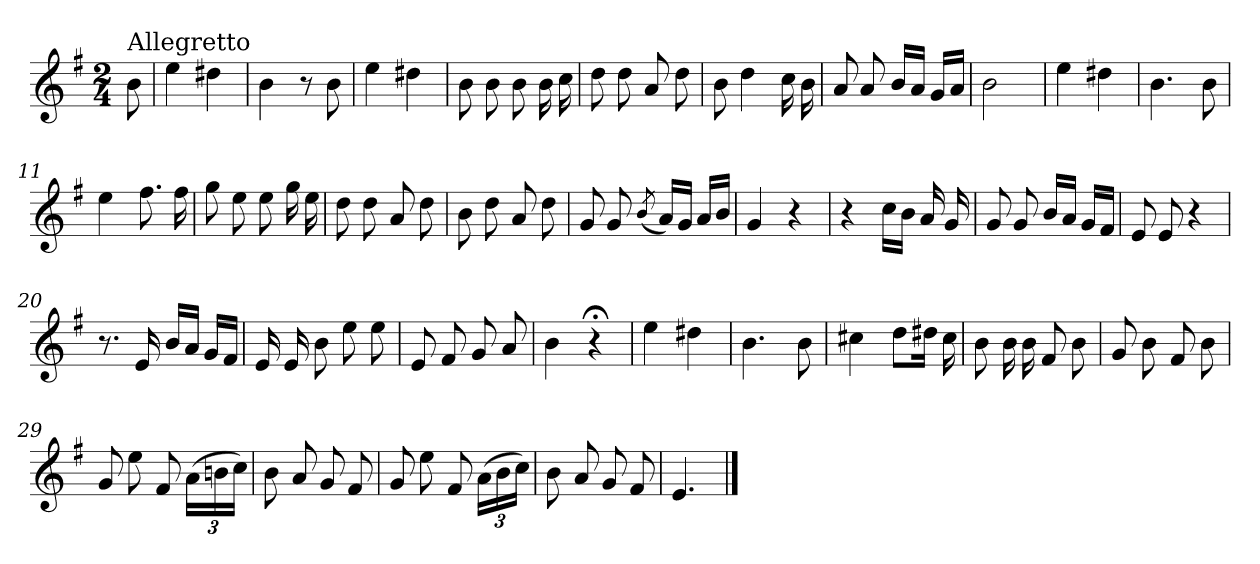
**kern
*part1
*staff1
*clefG2
*k[f#]
*e:
*M2/4
=
!LO:TX:a:t=Allegretto
8b\
=1
4ee\
4dd#X\
=2
4b\
8r
8b\
=3
4ee\
4dd#X\
=4
8b\
8b\
8b\
16b\
16cc\
=5
8dd\
8dd\
8a/
8dd\
=6
8b\
4dd\
16cc\
16b\
=7
8a/
8a/
16b/LL
16a/JJ
16g/LL
16a/JJ
=8
2b\
!!LO:LB:g=z
=9
4ee\
4dd#X\
=10
4.b\
8b\
=11
4ee\
8.ff#\
16ff#\
=12
8gg\
8ee\
8ee\
16gg\
16ee\
=13
8dd\
8dd\
8a/
8dd\
=14
8b\
8dd\
8a/
8dd\
=15
8g/
8g/
(<8qb/
16a/LL)
16g/JJ
16a/LL
16b/JJ
=16
4g/
4r
=17
4r
16cc\LL
16b\JJ
16a/
16g/
!!LO:LB:g=z
=18
8g/
8g/
16b/LL
16a/JJ
16g/LL
16f#/JJ
=19
8e/
8e/
4r
=20
8.r
16e/
16b/LL
16a/JJ
16g/LL
16f#/JJ
=21
16e/
16e/
8b\
8ee\
8ee\
=22
8e/
8f#/
8g/
8a/
=23
4b\
4r;<
=24
4ee\
4dd#X\
=25
4.b\
8b\
!!LO:LB:g=z
=26
4cc#X\
8dd\L
16dd#X\Jk
16cc#\
=27
8b\
16b\
16b\
8f#/
8b\
=28
8g/
8b\
8f#/
8b\
=29
8g/
8ee\
8f#/
(>24a\LL
24bn\
24cc\JJ)
=30
8b\
8a/
8g/
8f#/
=31
8g/
8ee\
8f#/
(>24a\LL
24b\
24cc\JJ)
=32
8b\
8a/
8g/
8f#/
=33
4.e/
==
*-
